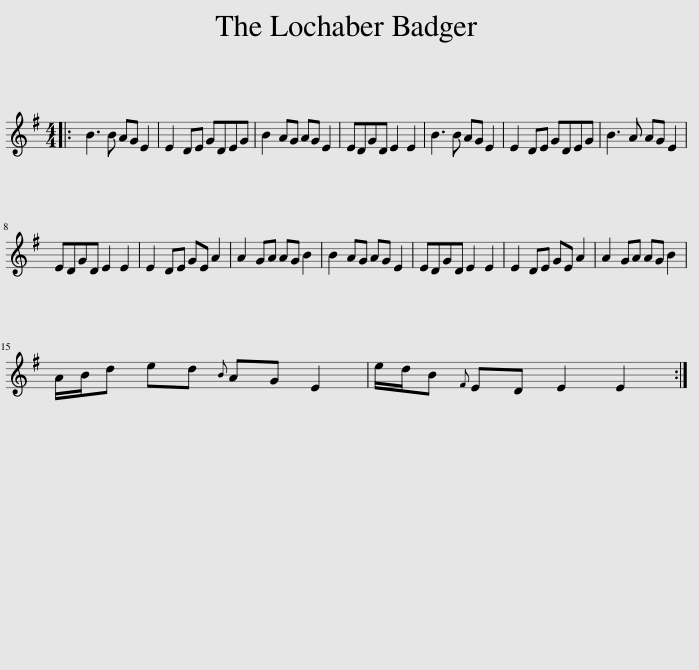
X:1
L:1/8
M:4/4
I:linebreak $
K:Emin
V:1 treble
V:1
|: B3 B AG E2 | E2 DE GDEG | B2 AG AG E2 | EDGD E2 E2 | B3 B AG E2 | %5
 E2 DE GDEG | B3 A AG E2 |$ EDGD E2 E2 | E2 DE GE A2 | A2 GA AG B2 | %10
 B2 AG AG E2 | EDGD E2 E2 | E2 DE GE A2 | A2 GA AG B2 |$ A/B/d ed{B} AG E2 | %15
 e/d/B{F} ED E2 E2 :| %16
